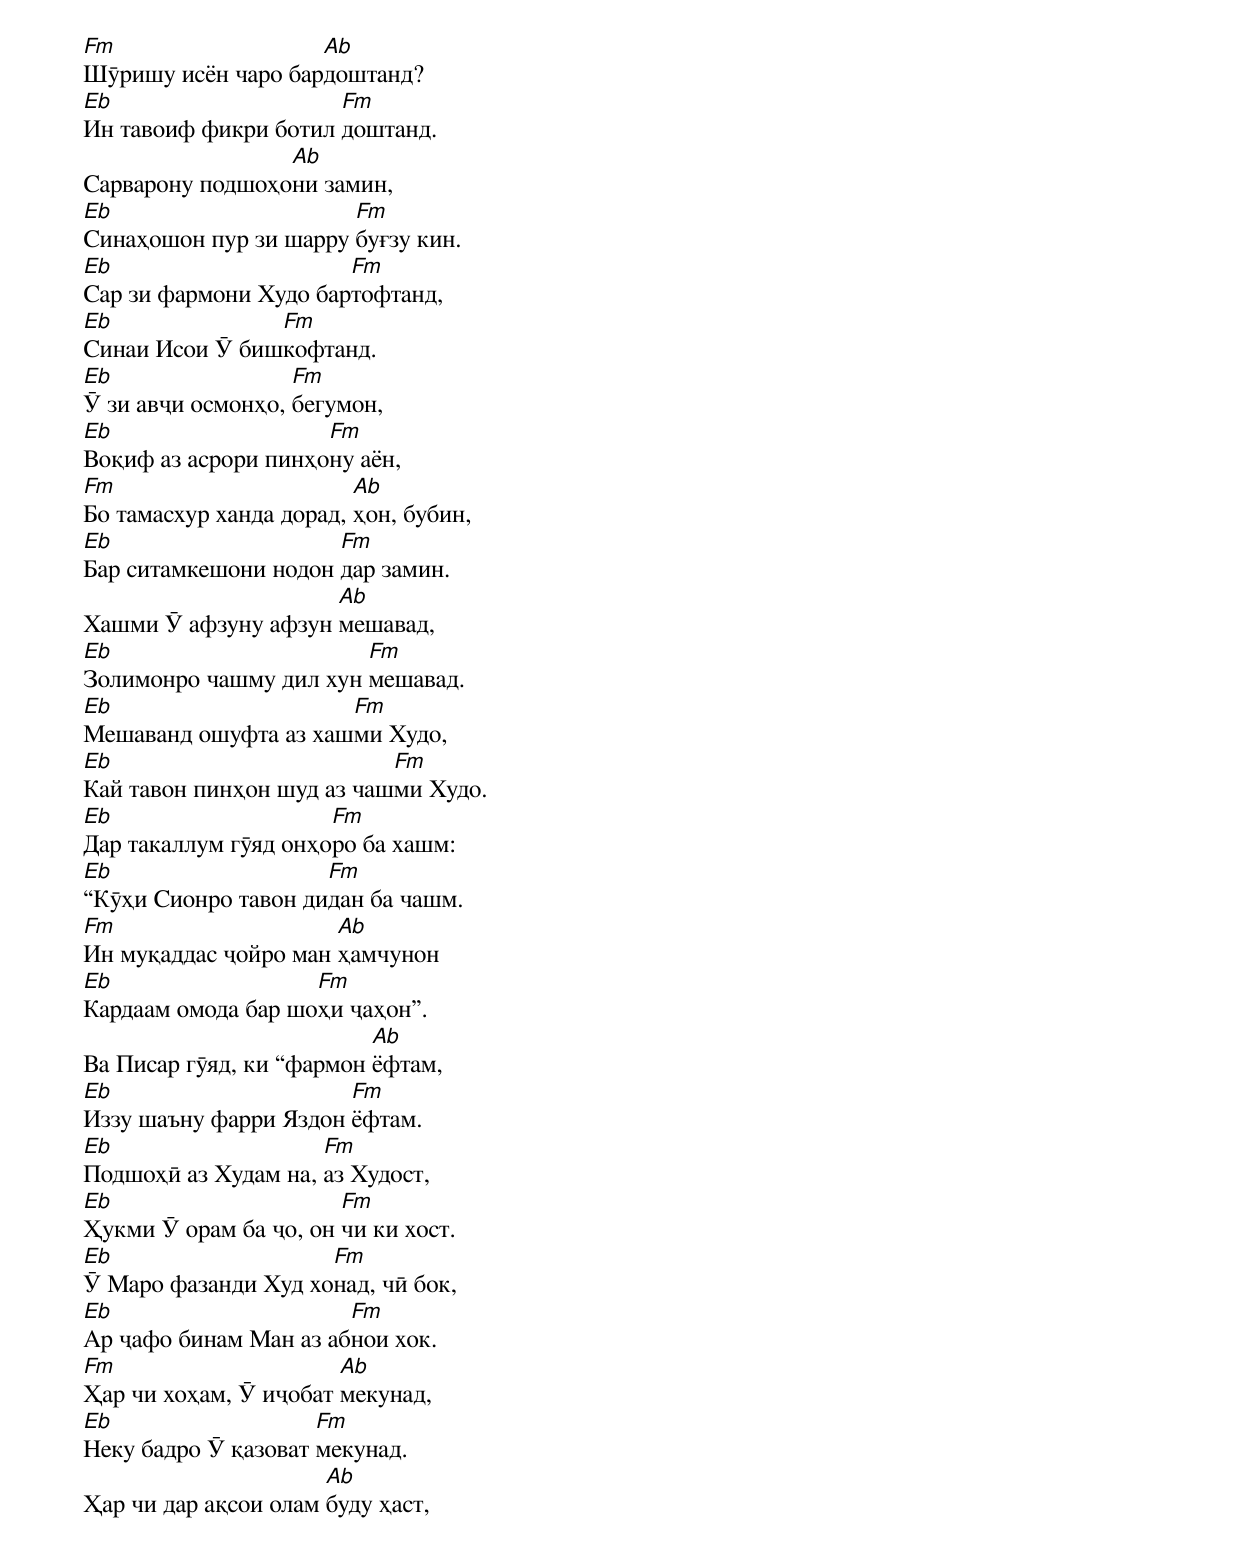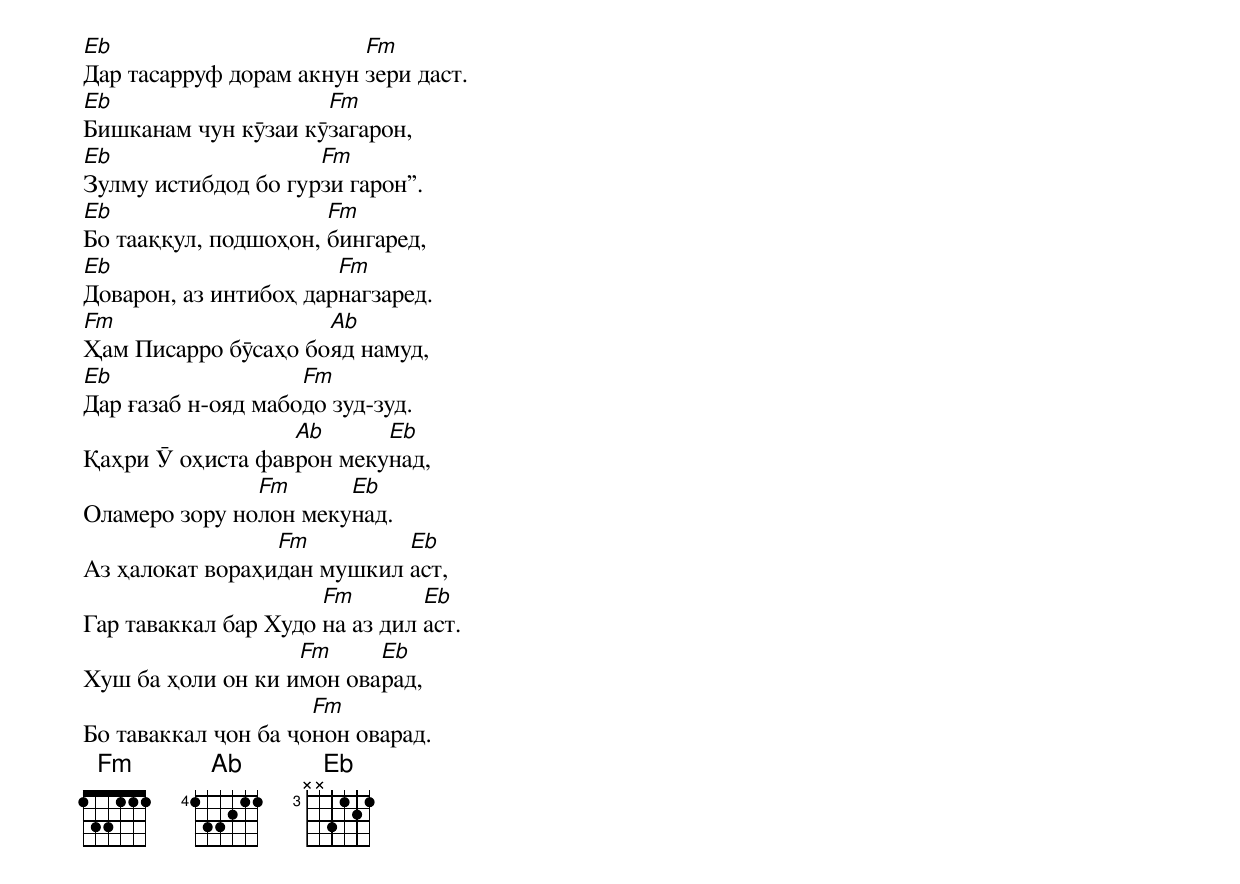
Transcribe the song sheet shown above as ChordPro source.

[Fm]Шӯришу исён чаро бар[Ab]доштанд?
[Eb]Ин тавоиф фикри ботил [Fm]доштанд.
Сарварону подшоҳо[Ab]ни замин,
[Eb]Синаҳошон пур зи шарру [Fm]буғзу кин.
[Eb]Сар зи фармони Худо бар[Fm]тофтанд,
[Eb]Синаи Исои Ӯ биш[Fm]кофтанд.
[Eb]Ӯ зи авҷи осмонҳо, [Fm]бегумон,
[Eb]Воқиф аз асрори пинҳо[Fm]ну аён,
[Fm]Бо тамасхур ханда дорад, [Ab]ҳон, бубин,
[Eb]Бар ситамкешони нодон [Fm]дар замин.
Хашми Ӯ афзуну афзун [Ab]мешавад,
[Eb]Золимонро чашму дил хун [Fm]мешавад.
[Eb]Мешаванд ошуфта аз хаш[Fm]ми Худо,
[Eb]Кай тавон пинҳон шуд аз чаш[Fm]ми Худо.
[Eb]Дар такаллум гӯяд онҳо[Fm]ро ба хашм:
[Eb]“Кӯҳи Сионро тавон ди[Fm]дан ба чашм.
[Fm]Ин муқаддас ҷойро ман [Ab]ҳамчунон
[Eb]Кардаам омода бар шо[Fm]ҳи ҷаҳон”.
Ва Писар гӯяд, ки “фармон [Ab]ёфтам,
[Eb]Иззу шаъну фарри Яздон [Fm]ёфтам.
[Eb]Подшоҳӣ аз Худам на, [Fm]аз Худост,
[Eb]Ҳукми Ӯ орам ба ҷо, он [Fm]чи ки хост.
[Eb]Ӯ Маро фазанди Худ хо[Fm]над, чӣ бок,
[Eb]Ар ҷафо бинам Ман аз аб[Fm]нои хок.
[Fm]Ҳар чи хоҳам, Ӯ иҷобат [Ab]мекунад,
[Eb]Неку бадро Ӯ қазоват [Fm]мекунад.
Ҳар чи дар ақсои олам [Ab]буду ҳаст,
[Eb]Дар тасарруф дорам акнун [Fm]зери даст.
[Eb]Бишканам чун кӯзаи кӯ[Fm]загарон,
[Eb]Зулму истибдод бо гур[Fm]зи гарон”.
[Eb]Бо тааққул, подшоҳон, [Fm]бингаред,
[Eb]Доварон, аз интибоҳ дар[Fm]нагзаред.
[Fm]Ҳам Писарро бӯсаҳо бо[Ab]яд намуд,
[Eb]Дар ғазаб н-ояд мабо[Fm]до зуд-зуд.
Қаҳри Ӯ оҳиста фав[Ab]рон меку[Eb]над,
Оламеро зору но[Fm]лон меку[Eb]над.
Аз ҳалокат вораҳи[Fm]дан мушкил [Eb]аст,
Гар таваккал бар Худо [Fm]на аз дил [Eb]аст.
Хуш ба ҳоли он ки и[Fm]мон ова[Eb]рад,
Бо таваккал ҷон ба ҷо[Fm]нон оварад.
